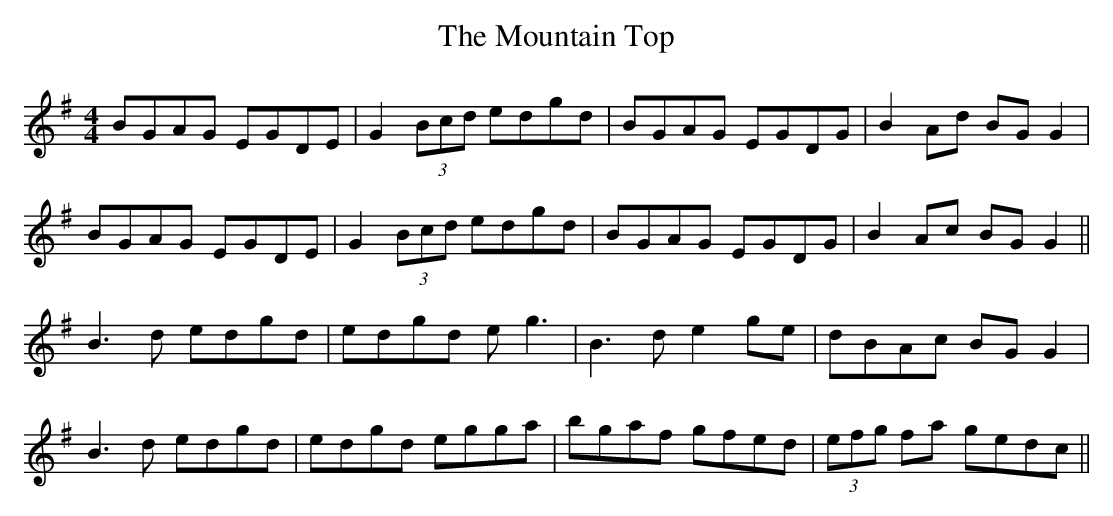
X:1
T: The Mountain Top
M: 4/4
L: 1/8
K: Gmaj
BGAG EGDE|G2 (3Bcd edgd|BGAG EGDG|B2 Ad BG G2|
BGAG EGDE|G2 (3Bcd edgd|BGAG EGDG|B2 Ac BG G2||
B3d edgd|edgd eg3|B3d e2 ge|dBAc BG G2|
B3d edgd|edgd egga|bgaf gfed|(3efg fa gedc||
